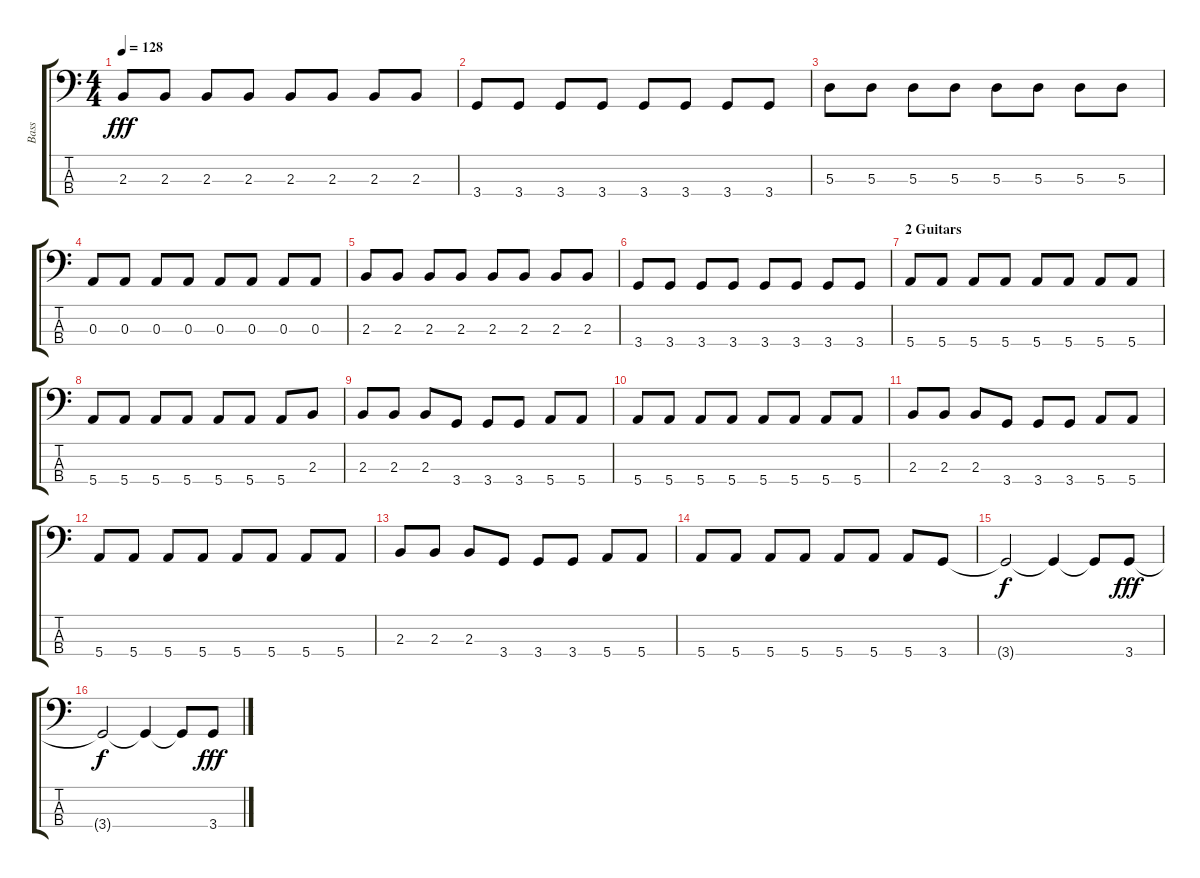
\track ("Bass" "Bass") {instrument electricbassfinger}
\staff {score tabs}
\tuning (G2 D2 A1 E1) {hide}
\ts (4 4)
\tempo 128
\clef f4
\ks c
2.3.8{dy fff} 2.3.8 2.3.8 2.3.8 2.3.8 2.3.8 2.3.8 2.3.8 |
3.4.8 3.4.8 3.4.8 3.4.8 3.4.8 3.4.8 3.4.8 3.4.8 |
5.3.8 5.3.8 5.3.8 5.3.8 5.3.8 5.3.8 5.3.8 5.3.8 |
0.3.8 0.3.8 0.3.8 0.3.8 0.3.8 0.3.8 0.3.8 0.3.8 |
2.3.8 2.3.8 2.3.8 2.3.8 2.3.8 2.3.8 2.3.8 2.3.8 |
3.4.8 3.4.8 3.4.8 3.4.8 3.4.8 3.4.8 3.4.8 3.4.8 |
\section ("" "2 Guitars")
5.4.8 5.4.8 5.4.8 5.4.8 5.4.8 5.4.8 5.4.8 5.4.8 |
5.4.8 5.4.8 5.4.8 5.4.8 5.4.8 5.4.8 5.4.8 2.3.8 |
2.3.8 2.3.8 2.3.8 3.4.8 3.4.8 3.4.8 5.4.8 5.4.8 |
5.4.8 5.4.8 5.4.8 5.4.8 5.4.8 5.4.8 5.4.8 5.4.8 |
2.3.8 2.3.8 2.3.8 3.4.8 3.4.8 3.4.8 5.4.8 5.4.8 |
5.4.8 5.4.8 5.4.8 5.4.8 5.4.8 5.4.8 5.4.8 5.4.8 |
2.3.8 2.3.8 2.3.8 3.4.8 3.4.8 3.4.8 5.4.8 5.4.8 |
5.4.8 5.4.8 5.4.8 5.4.8 5.4.8 5.4.8 5.4.8 3.4.8 |
3.4{t}.2{dy f} 3.4{t}.4 3.4{t}.8 3.4.8{dy fff} |
3.4{t}.2{dy f} 3.4{t}.4 3.4{t}.8 3.4.8{dy fff}
